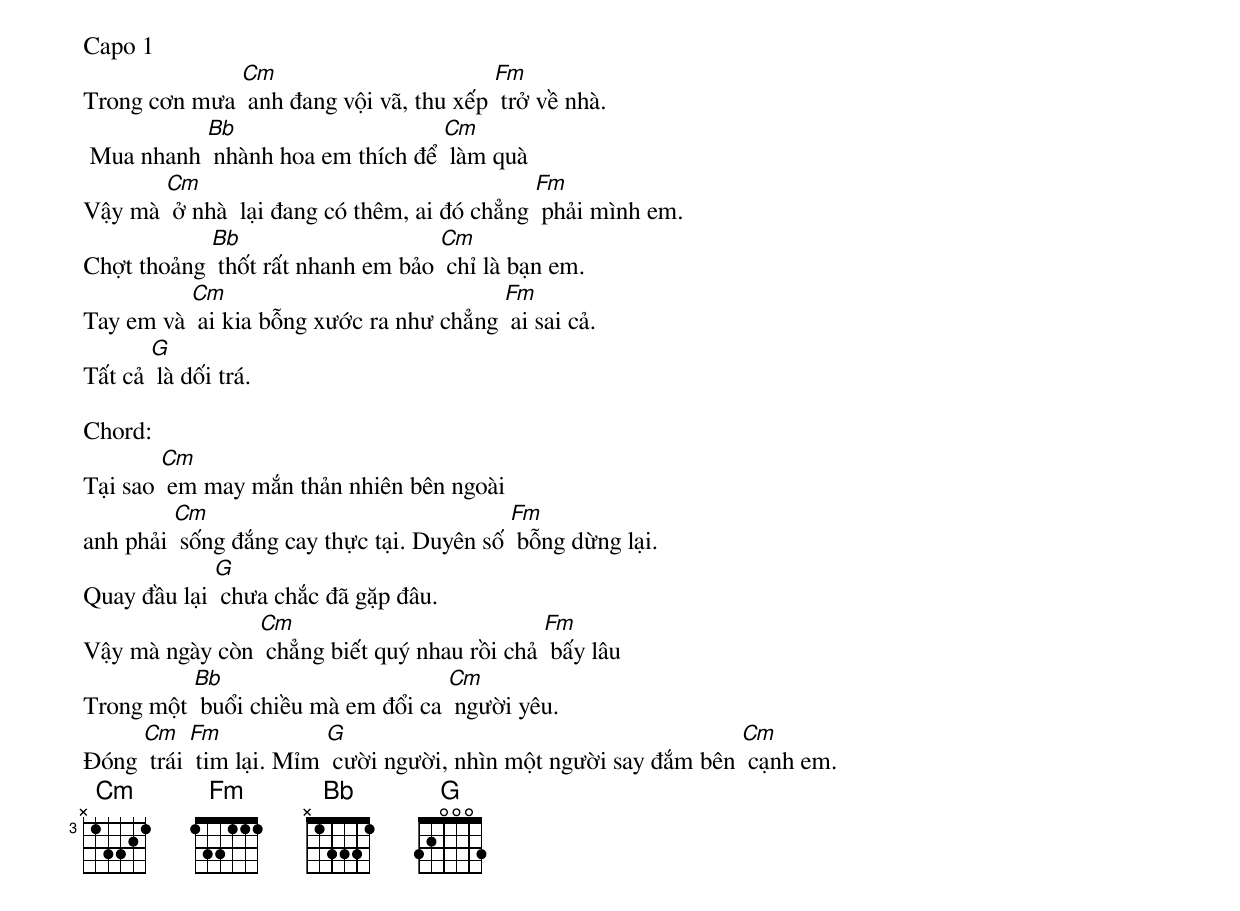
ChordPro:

Capo 1
Trong cơn mưa [Cm] anh đang vội vã, thu xếp [Fm] trở về nhà.
 Mua nhanh [Bb] nhành hoa em thích để [Cm] làm quà
Vậy mà [Cm] ở nhà  lại đang có thêm, ai đó chẳng [Fm] phải mình em.
Chợt thoảng [Bb] thốt rất nhanh em bảo [Cm] chỉ là bạn em.
Tay em và [Cm] ai kia bỗng xước ra như chẳng [Fm] ai sai cả.
Tất cả [G] là dối trá.

Chord:
Tại sao [Cm] em may mắn thản nhiên bên ngoài
anh phải [Cm] sống đắng cay thực tại. Duyên số [Fm] bỗng dừng lại.
Quay đầu lại [G] chưa chắc đã gặp đâu.
Vậy mà ngày còn [Cm] chẳng biết quý nhau rồi chả [Fm] bấy lâu
Trong một [Bb] buổi chiều mà em đổi ca [Cm] người yêu.
Đóng [Cm] trái [Fm] tim lại. Mỉm [G] cười người, nhìn một người say đắm bên [Cm] cạnh em.
